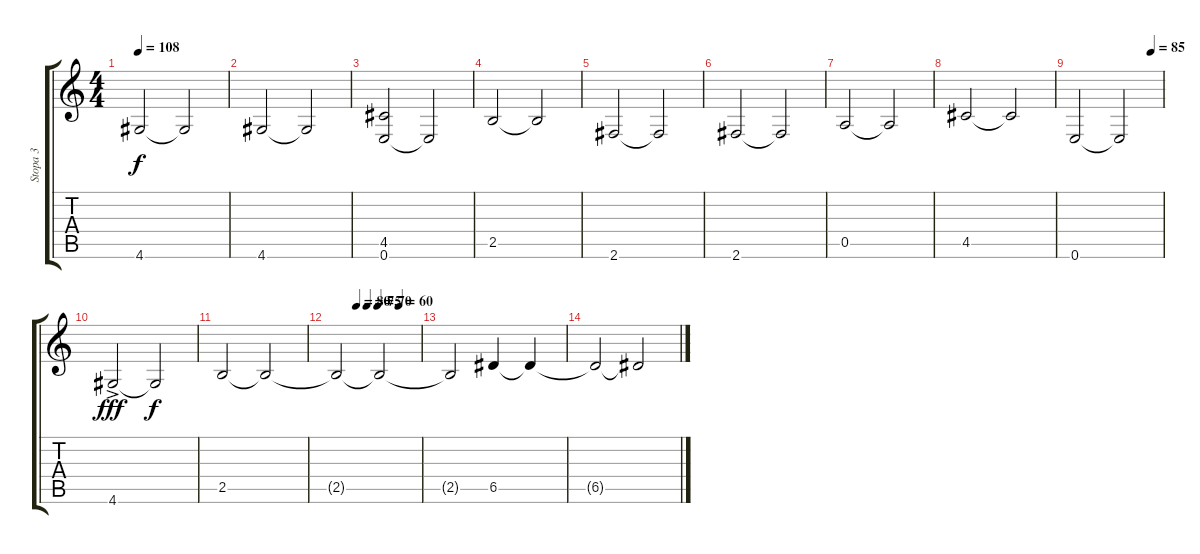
\track ("Stopa 3" "Stopa 3") {instrument fretlessbass}
\staff {score tabs}
\tuning (E4 B3 G3 D3 A2 E2) {hide}
\ts (4 4)
\tempo 108
\clef g2
\ks c
4.6.2{dy f} 4.6{t}.2 |
4.6.2 4.6{t}.2 |
(4.5{t} 0.6).2 0.6{t}.2 |
2.5.2 2.5{t}.2 |
2.6.2 2.6{t}.2 |
2.6.2 2.6{t}.2 |
0.5.2 0.5{t}.2 |
4.5.2 4.5{t}.2 |
\tempo (85 0.875)
0.6.2 0.6{t}.2 |
4.6{ac}.2{dy fff} 4.6{t}.2{dy f} |
2.5.2 2.5{t}.2 |
\tempo (80 0.25)
\tempo (75 0.375)
\tempo (70 0.5)
\tempo (60 0.75)
2.5{t}.2 2.5{t}.2 |
2.5{t}.2 6.5.4 6.5{t}.4 |
6.5{t}.2 6.5{t}.2
